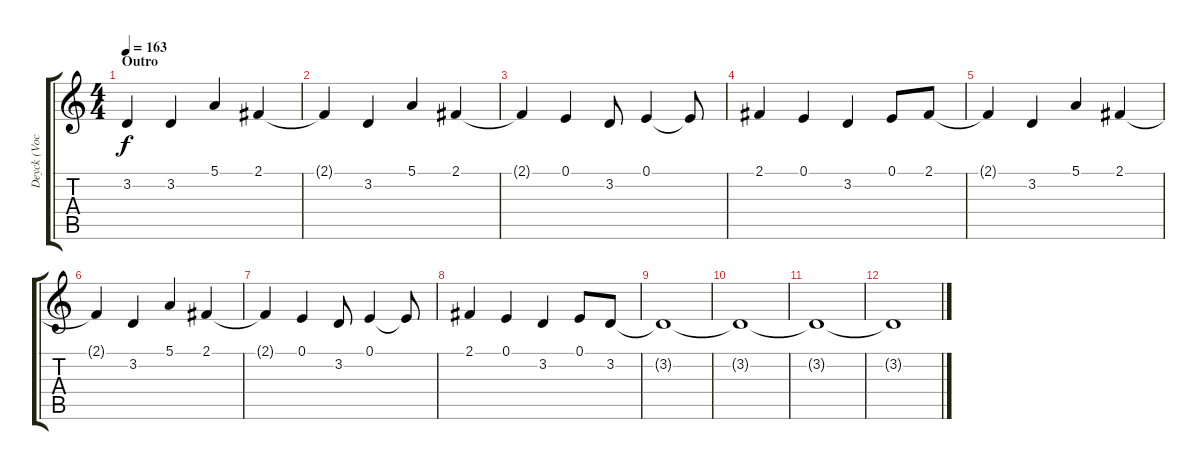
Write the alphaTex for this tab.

\track ("Deyck (Vocals)" "Deyck (Voc") {instrument lead2sawtooth}
\staff {score tabs}
\tuning (E4 B3 G3 D3 A2 E2) {hide}
\ts (4 4)
\section ("" "Outro")
\tempo 163
\clef g2
\ks c
3.2{t}.4{dy f} 3.2.4 5.1.4 2.1.4 |
2.1{t}.4 3.2.4 5.1.4 2.1.4 |
2.1{t}.4 0.1.4 3.2.8 0.1.4 0.1{t}.8 |
2.1.4 0.1.4 3.2.4 0.1.8 2.1.8 |
2.1{t}.4 3.2.4 5.1.4 2.1.4 |
2.1{t}.4 3.2.4 5.1.4 2.1.4 |
2.1{t}.4 0.1.4 3.2.8 0.1.4 0.1{t}.8 |
2.1.4 0.1.4 3.2.4 0.1.8 3.2.8 |
3.2{t}.1 |
3.2{t}.1 |
3.2{t}.1 |
3.2{t}.1
